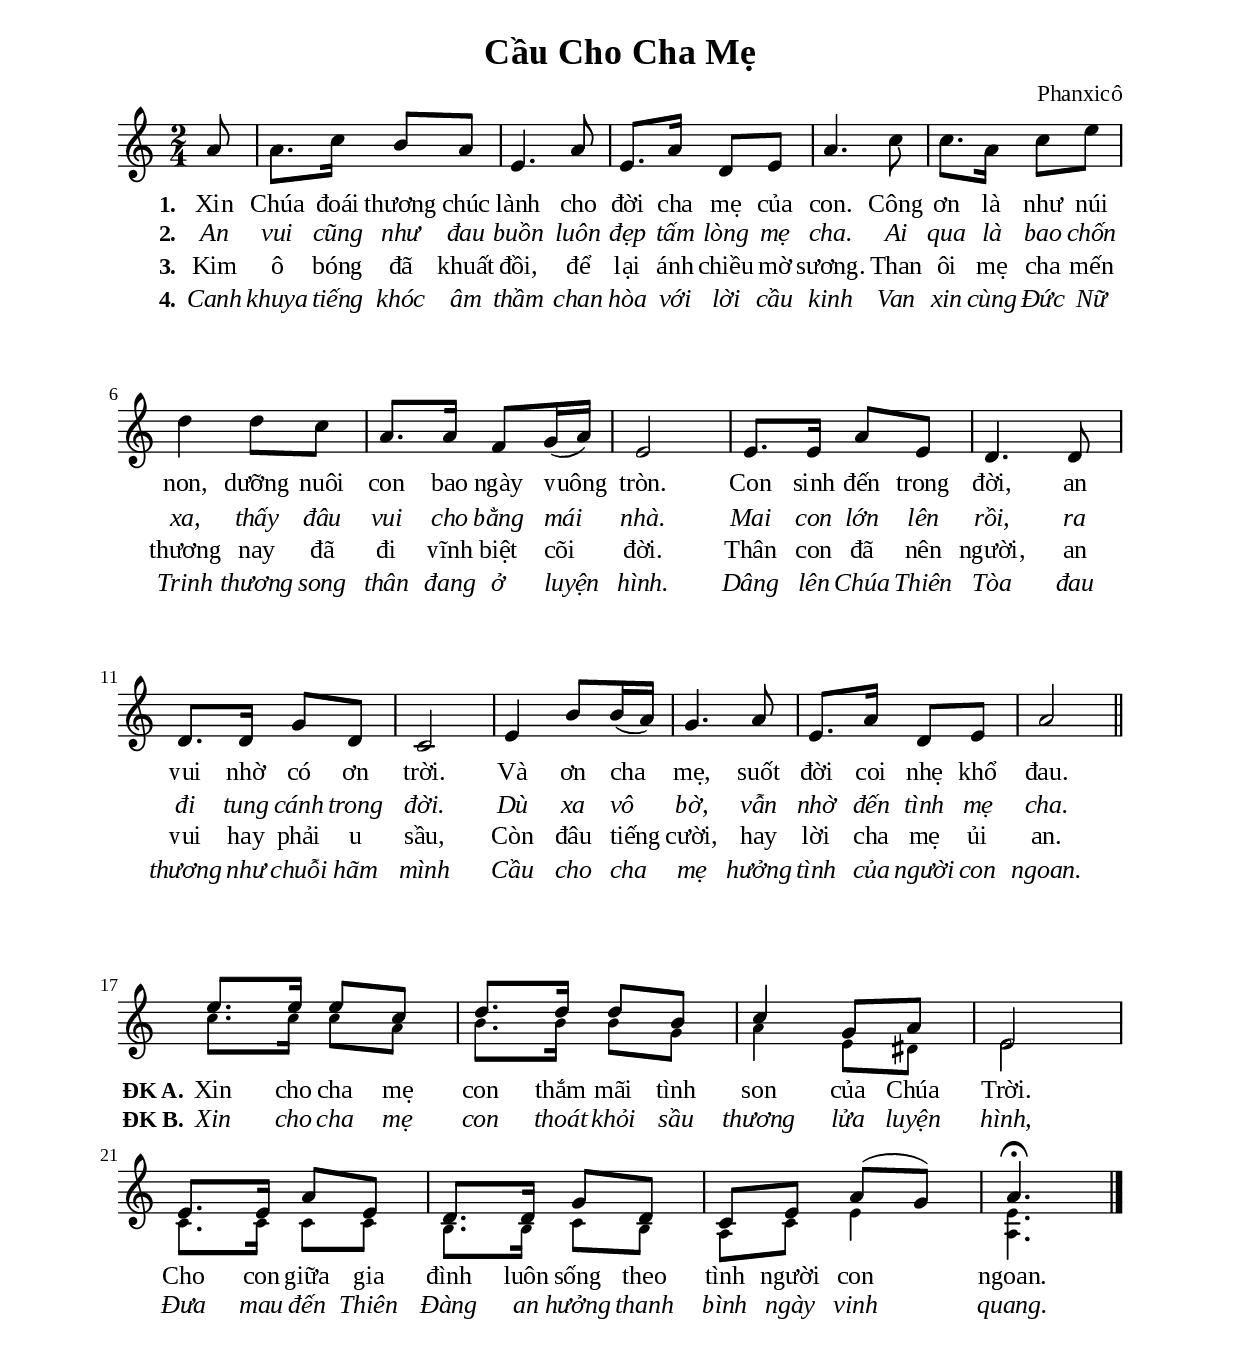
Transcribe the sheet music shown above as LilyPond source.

%%%%%%%%%%%%%%%%%%%%%%%%%%%%%
% Nội dung tài liệu
% 1. Cài đặt chung
% 2. Nhạc phiên khúc
% 3. Nhạc điệp khúc
% 4. Lời phiên khúc
% 5. Lời điệp khúc
% 6. Bố trí
%%%%%%%%%%%%%%%%%%%%%%%%%%%%%

%%%%%%%%%%%%%%%%%%%%%%%%%%%%%
% 1. Cài đặt chung
%%%%%%%%%%%%%%%%%%%%%%%%%%%%%
\version "2.18.2"
\include "english.ly"

\header {
  title = "Cầu Cho Cha Mẹ"
  composer = "Phanxicô"
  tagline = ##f
}

global = {
  \key a \minor
  \time 2/4
}

\paper {
  #(set-paper-size "a4")
  top-margin = 15\mm
  bottom-margin = 15\mm
  left-margin = 20\mm
  right-margin = 20\mm
  indent = #0
  #(define fonts
	 (make-pango-font-tree "Liberation Serif"
	 		       "Liberation Serif"
			       "Liberation Serif"
			       (/ 20 20)))
}

printItalic = \with {
  \override LyricText.font-shape = #'italic
}

%%%%%%%%%%%%%%%%%%%%%%%%%%%%%
% 2. Nhạc phiên khúc
%%%%%%%%%%%%%%%%%%%%%%%%%%%%%
verseMusic = \relative c'' {
  \partial 8 a8 |
  a8. c16 b8 a |
  e4. a8 |
  e8. a16 d,8 e |
  a4. c8 |
  c8. a16 c8 e |
  d4 d8 c8 |
  a8. a16 f8 g16 (a) |
  e2 |
  e8. e16 a8 e |
  d4. d8 |
  d8. d16 g8 d |
  c2 |
  e4 b'8 b16 (a) |
  g4. a8 |
  e8. a16 d,8 e |
  a2 \bar "||"
}

%%%%%%%%%%%%%%%%%%%%%%%%%%%%%
% 3. Nhạc điệp khúc
%%%%%%%%%%%%%%%%%%%%%%%%%%%%%
sopChorus = \relative c'' {
  e8. e16 e8 c |
  d8. d16 d8 b |
  c4 g8 a |
  e2 |
  e8. e16 a8 e |
  d8. d16 g8 d |
  c e a (g) |
  a4. \fermata \bar "|."
}

bassChorus = \relative c'' {
  \override NoteHead.font-size = #-2
  \bar "" \set Score.currentBarNumber = #17
  c8. c16 c8 a |
  b8. b16 b8 g|
  a4 e8 ds |
  e2 |
  c8. c16 c8 c |
  b8. b16 c8 b |
  a c e4 |
  <a, e'>4.
}

%%%%%%%%%%%%%%%%%%%%%%%%%%%%%
% 4. Lời phiên khúc
%%%%%%%%%%%%%%%%%%%%%%%%%%%%%
verseOne = \lyricmode {
  \set stanza = #"1."
  Xin Chúa đoái thương chúc lành cho đời cha mẹ của con.
  Công ơn là như núi non, dưỡng nuôi con bao ngày vuông tròn.
  Con sinh đến trong đời, an vui nhờ có ơn trời.
  Và ơn cha mẹ, suốt đời coi nhẹ khổ đau.
}

verseTwo = \lyricmode {
  \set stanza = #"2."
  An vui cũng như đau buồn luôn đẹp tấm lòng mẹ cha.
  Ai qua là bao chốn xa, thấy đâu vui cho bằng mái nhà.
  Mai con lớn lên rồi, ra đi tung cánh trong đời.
  Dù xa vô bờ, vẫn nhờ đến tình mẹ cha.
}

verseThree = \lyricmode {
  \set stanza = #"3."
  Kim ô bóng đã khuất đồi, để lại ánh chiều mờ sương.
  Than ôi mẹ cha mến thương nay đã đi vĩnh biệt cõi đời.
  Thân con đã nên người, an vui hay phải u sầu,
  Còn đâu tiếng cười, hay lời cha mẹ ủi an.
}

verseFour = \lyricmode {
  \set stanza = #"4."
  Canh khuya tiếng khóc âm thầm chan hòa với lời cầu kinh
  Van xin cùng Đức Nữ Trinh thương song thân đang ở luyện hình.
  Dâng lên Chúa Thiên Tòa đau thương như chuỗi hãm mình
  Cầu cho cha mẹ hưởng tình của người con ngoan.
}

%%%%%%%%%%%%%%%%%%%%%%%%%%%%%
% 5. Lời điệp khúc
%%%%%%%%%%%%%%%%%%%%%%%%%%%%%
choruslyricA = \lyricmode {
  \set stanza = #"ĐK A."
  Xin cho cha mẹ con thắm mãi tình son của Chúa Trời.
  Cho con giữa gia đình luôn sống theo tình người con ngoan.
}

choruslyricB = \lyricmode {
  \set stanza = #"ĐK B."
  Xin cho cha mẹ con thoát khỏi sầu thương lửa luyện hình,
  Đưa mau đến Thiên Đàng an hưởng thanh bình ngày vinh quang.
}

%%%%%%%%%%%%%%%%%%%%%%%%%%%%%
% 6. Bố trí
%%%%%%%%%%%%%%%%%%%%%%%%%%%%%
\score {
  \new ChoirStaff <<
    \new Staff = verses <<
      \new Voice = "verse" {
        \global \stemNeutral \verseMusic
      }
    >>
    \new Lyrics \lyricsto verse \verseOne
    \new Lyrics \printItalic \lyricsto verse \verseTwo
    \new Lyrics \lyricsto verse \verseThree
    \new Lyrics \printItalic \lyricsto verse \verseFour
  >>
  \layout {
    \context {
      \Lyrics
      \override VerticalAxisGroup.staff-affinity = ##f
      \override VerticalAxisGroup.staff-staff-spacing =
        #'((basic-distance . 0)
     (minimum-distance . 1)
     (padding . 1))
    }
    \context {
      \Staff
      \override VerticalAxisGroup.staff-staff-spacing =
        #'((basic-distance . 0)
     (minimum-distance . 1)
     (padding . 1))
    }
  }
}

\score {
  \new ChoirStaff <<
    \new Staff = chorus <<
      \override Staff.TimeSignature.transparent = ##t
      \new Voice = "sopranos" {
        \voiceOne \global \stemUp \sopChorus
      }
      \new Voice = "basses" {
        \voiceTwo \global \stemDown \bassChorus
      }
    >>
    \new Lyrics \lyricsto basses \choruslyricA
     \new Lyrics \printItalic \lyricsto basses \choruslyricB
  >>
}
